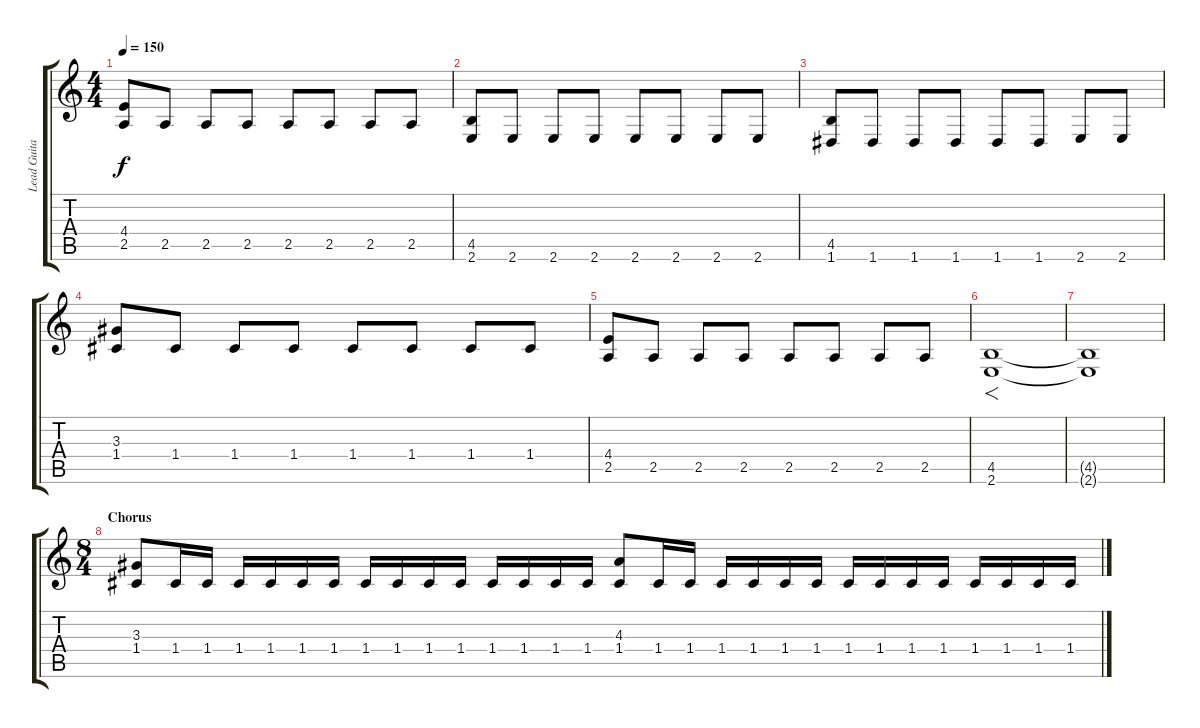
\track ("Lead Guitar" "Lead Guita") {instrument distortionguitar}
\staff {score tabs}
\tuning (D4 A3 F3 C3 G2 D2) {hide}
\ts (4 4)
\tempo 150
\clef g2
\ks c
(4.4 2.5).8{dy f} 2.5.8 2.5.8 2.5.8 2.5.8 2.5.8 2.5.8 2.5.8 |
(4.5 2.6).8 2.6.8 2.6.8 2.6.8 2.6.8 2.6.8 2.6.8 2.6.8 |
(4.5 1.6).8 1.6.8 1.6.8 1.6.8 1.6.8 1.6.8 2.6.8 2.6.8 |
(3.3 1.4).8 1.4.8 1.4.8 1.4.8 1.4.8 1.4.8 1.4.8 1.4.8 |
(4.4 2.5).8 2.5.8 2.5.8 2.5.8 2.5.8 2.5.8 2.5.8 2.5.8 |
(4.5 2.6).1{f} |
(4.5{t} 2.6{t}).1 |
\ts (8 4)
\section ("" "Chorus")
(3.3 1.4).8 1.4.16 1.4.16 1.4.16 1.4.16 1.4.16 1.4.16 1.4.16 1.4.16 1.4.16 1.4.16 1.4.16 1.4.16 1.4.16 1.4.16 (4.3 1.4).8 1.4.16 1.4.16 1.4.16 1.4.16 1.4.16 1.4.16 1.4.16 1.4.16 1.4.16 1.4.16 1.4.16 1.4.16 1.4.16 1.4.16
